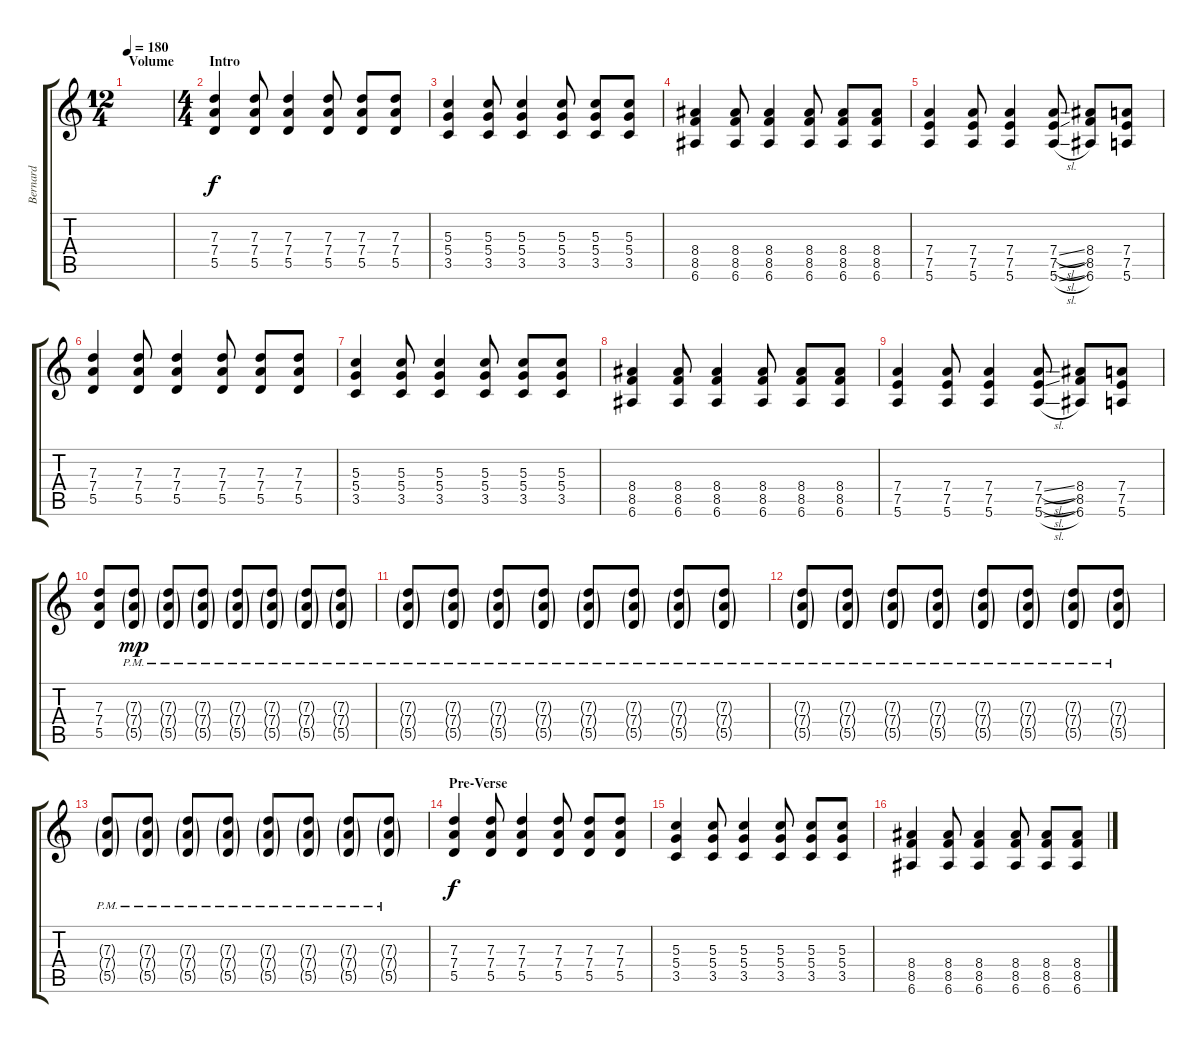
\track ("Bernard" "Bernard") {instrument distortionguitar}
\staff {score tabs}
\tuning (E4 B3 G3 D3 A2 E2) {hide}
\ts (12 4)
\section ("" "Volume")
\tempo 180
\clef g2
\ks c
|
\ts (4 4)
\section ("" "Intro")
(7.3 7.4 5.5).4 (7.3 7.4 5.5).8 (7.3 7.4 5.5).4 (7.3 7.4 5.5).8 (7.3 7.4 5.5).8 (7.3 7.4 5.5).8 |
(5.3 5.4 3.5).4 (5.3 5.4 3.5).8 (5.3 5.4 3.5).4 (5.3 5.4 3.5).8 (5.3 5.4 3.5).8 (5.3 5.4 3.5).8 |
(8.4 8.5 6.6).4 (8.4 8.5 6.6).8 (8.4 8.5 6.6).4 (8.4 8.5 6.6).8 (8.4 8.5 6.6).8 (8.4 8.5 6.6).8 |
(7.4 7.5 5.6).4 (7.4 7.5 5.6).8 (7.4 7.5 5.6).4 (7.4{sl} 7.5{sl} 5.6{sl}).8 (8.4 8.5 6.6).8 (7.4 7.5 5.6).8 |
(7.3 7.4 5.5).4 (7.3 7.4 5.5).8 (7.3 7.4 5.5).4 (7.3 7.4 5.5).8 (7.3 7.4 5.5).8 (7.3 7.4 5.5).8 |
(5.3 5.4 3.5).4 (5.3 5.4 3.5).8 (5.3 5.4 3.5).4 (5.3 5.4 3.5).8 (5.3 5.4 3.5).8 (5.3 5.4 3.5).8 |
(8.4 8.5 6.6).4 (8.4 8.5 6.6).8 (8.4 8.5 6.6).4 (8.4 8.5 6.6).8 (8.4 8.5 6.6).8 (8.4 8.5 6.6).8 |
(7.4 7.5 5.6).4 (7.4 7.5 5.6).8 (7.4 7.5 5.6).4 (7.4{sl} 7.5{sl} 5.6{sl}).8 (8.4 8.5 6.6).8 (7.4 7.5 5.6).8 |
(7.3 7.4 5.5).8 (7.3{g} 7.4{g} 5.5{g pm}).8{dy mp} (7.3{g} 7.4{g} 5.5{g pm}).8 (7.3{g} 7.4{g} 5.5{g pm}).8 (7.3{g} 7.4{g} 5.5{g pm}).8 (7.3{g} 7.4{g} 5.5{g pm}).8 (7.3{g} 7.4{g} 5.5{g pm}).8 (7.3{g} 7.4{g} 5.5{g pm}).8 |
(7.3{g} 7.4{g} 5.5{g pm}).8 (7.3{g} 7.4{g} 5.5{g pm}).8 (7.3{g} 7.4{g} 5.5{g pm}).8 (7.3{g} 7.4{g} 5.5{g pm}).8 (7.3{g} 7.4{g} 5.5{g pm}).8 (7.3{g} 7.4{g} 5.5{g pm}).8 (7.3{g} 7.4{g} 5.5{g pm}).8 (7.3{g} 7.4{g} 5.5{g pm}).8 |
(7.3{g pm} 7.4{g pm} 5.5{g pm}).8 (7.3{g} 7.4{g} 5.5{g pm}).8 (7.3{g} 7.4{g} 5.5{g pm}).8 (7.3{g} 7.4{g} 5.5{g pm}).8 (7.3{g} 7.4{g} 5.5{g pm}).8 (7.3{g} 7.4{g} 5.5{g pm}).8 (7.3{g} 7.4{g} 5.5{g pm}).8 (7.3{g} 7.4{g} 5.5{g pm}).8 |
(7.3{g} 7.4{g} 5.5{g pm}).8 (7.3{g} 7.4{g} 5.5{g pm}).8 (7.3{g} 7.4{g} 5.5{g pm}).8 (7.3{g} 7.4{g} 5.5{g pm}).8 (7.3{g} 7.4{g} 5.5{g pm}).8 (7.3{g} 7.4{g} 5.5{g pm}).8 (7.3{g} 7.4{g} 5.5{g pm}).8 (7.3{g} 7.4{g} 5.5{g pm}).8 |
\section ("" "Pre-Verse")
(7.3 7.4 5.5).4{dy f volume 9} (7.3 7.4 5.5).8 (7.3 7.4 5.5).4 (7.3 7.4 5.5).8 (7.3 7.4 5.5).8 (7.3 7.4 5.5).8 |
(5.3 5.4 3.5).4 (5.3 5.4 3.5).8 (5.3 5.4 3.5).4 (5.3 5.4 3.5).8 (5.3 5.4 3.5).8 (5.3 5.4 3.5).8 |
(8.4 8.5 6.6).4 (8.4 8.5 6.6).8 (8.4 8.5 6.6).4 (8.4 8.5 6.6).8 (8.4 8.5 6.6).8 (8.4 8.5 6.6).8
